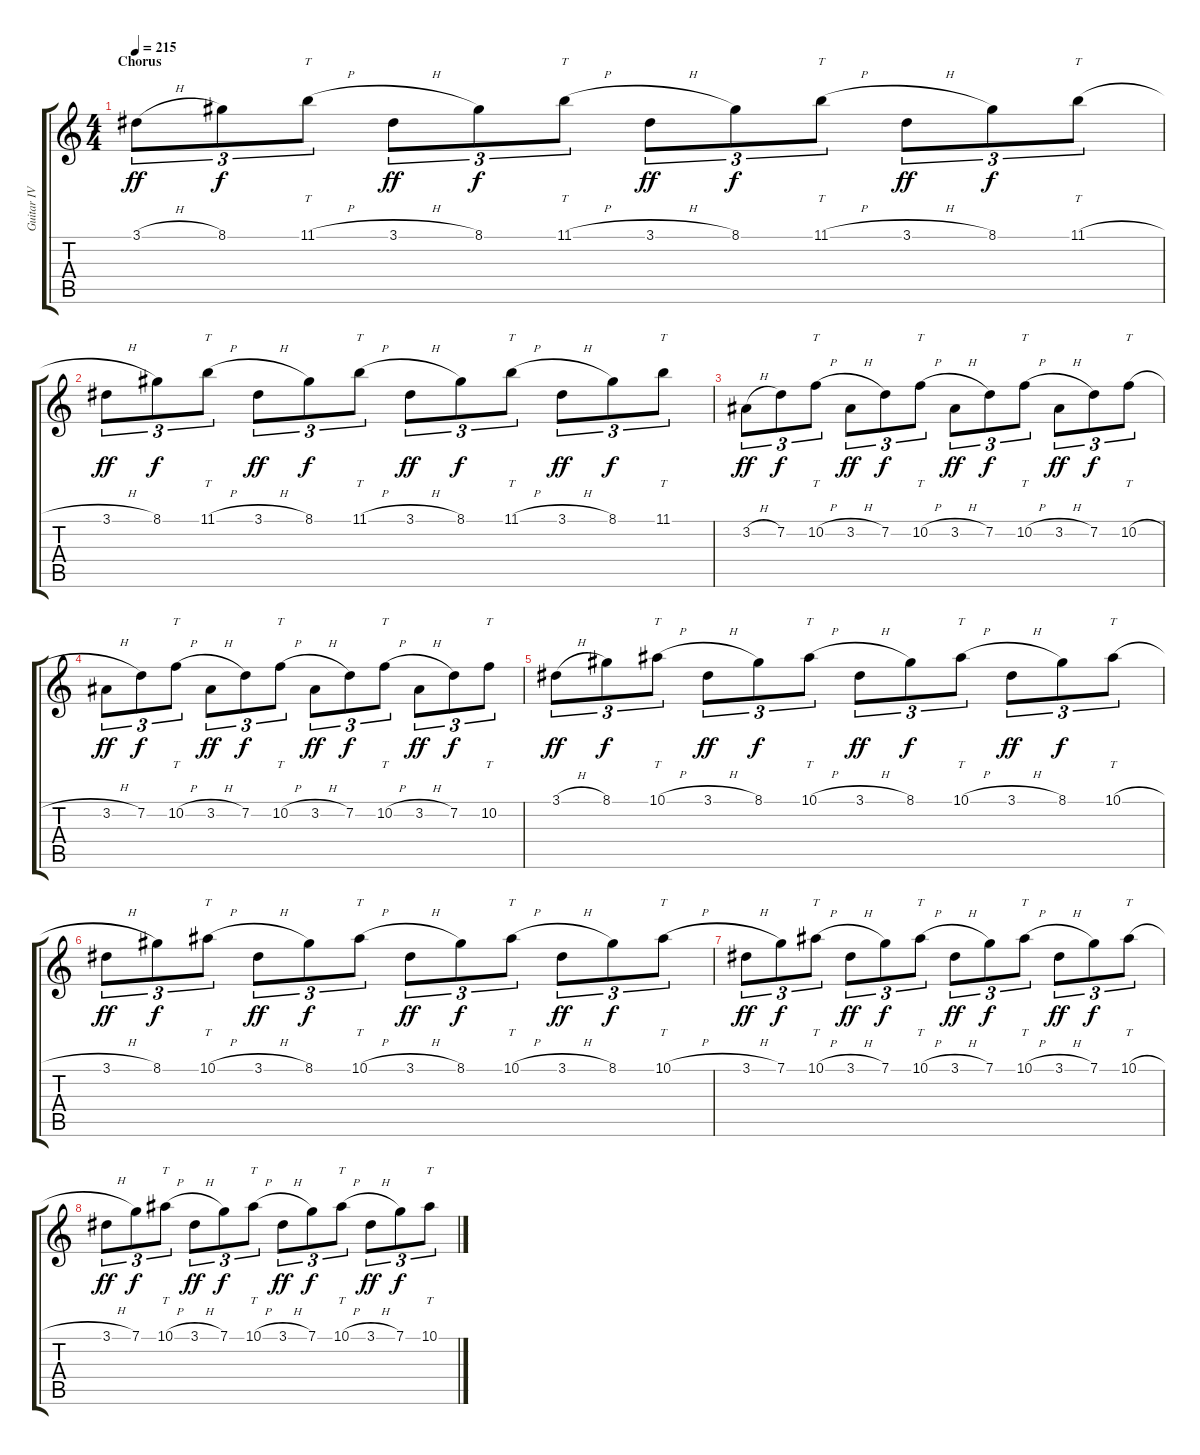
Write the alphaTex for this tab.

\track ("Guitar IV" "Guitar IV") {instrument overdrivenguitar}
\staff {score tabs}
\tuning (C4 G3 Eb3 Bb2 F2 C2) {hide}
\ts (4 4)
\section ("" "Chorus")
\tempo 215
\clef g2
\ks c
3.1{h}.8{tu (3 2) dy ff} 8.1.8{tu (3 2) dy f} 11.1{h}.8{tt tu (3 2)} 3.1{h}.8{tu (3 2) dy ff} 8.1.8{tu (3 2) dy f} 11.1{h}.8{tt tu (3 2)} 3.1{h}.8{tu (3 2) dy ff} 8.1.8{tu (3 2) dy f} 11.1{h}.8{tt tu (3 2)} 3.1{h}.8{tu (3 2) dy ff} 8.1.8{tu (3 2) dy f} 11.1{h}.8{tt tu (3 2)} |
3.1{h}.8{tu (3 2) dy ff} 8.1.8{tu (3 2) dy f} 11.1{h}.8{tt tu (3 2)} 3.1{h}.8{tu (3 2) dy ff} 8.1.8{tu (3 2) dy f} 11.1{h}.8{tt tu (3 2)} 3.1{h}.8{tu (3 2) dy ff} 8.1.8{tu (3 2) dy f} 11.1{h}.8{tt tu (3 2)} 3.1{h}.8{tu (3 2) dy ff} 8.1.8{tu (3 2) dy f} 11.1.8{tt tu (3 2)} |
3.2{h}.8{tu (3 2) dy ff} 7.2.8{tu (3 2) dy f} 10.2{h}.8{tt tu (3 2)} 3.2{h}.8{tu (3 2) dy ff} 7.2.8{tu (3 2) dy f} 10.2{h}.8{tt tu (3 2)} 3.2{h}.8{tu (3 2) dy ff} 7.2.8{tu (3 2) dy f} 10.2{h}.8{tt tu (3 2)} 3.2{h}.8{tu (3 2) dy ff} 7.2.8{tu (3 2) dy f} 10.2{h}.8{tt tu (3 2)} |
3.2{h}.8{tu (3 2) dy ff} 7.2.8{tu (3 2) dy f} 10.2{h}.8{tt tu (3 2)} 3.2{h}.8{tu (3 2) dy ff} 7.2.8{tu (3 2) dy f} 10.2{h}.8{tt tu (3 2)} 3.2{h}.8{tu (3 2) dy ff} 7.2.8{tu (3 2) dy f} 10.2{h}.8{tt tu (3 2)} 3.2{h}.8{tu (3 2) dy ff} 7.2.8{tu (3 2) dy f} 10.2.8{tt tu (3 2)} |
3.1{h}.8{tu (3 2) dy ff} 8.1.8{tu (3 2) dy f} 10.1{h}.8{tt tu (3 2)} 3.1{h}.8{tu (3 2) dy ff} 8.1.8{tu (3 2) dy f} 10.1{h}.8{tt tu (3 2)} 3.1{h}.8{tu (3 2) dy ff} 8.1.8{tu (3 2) dy f} 10.1{h}.8{tt tu (3 2)} 3.1{h}.8{tu (3 2) dy ff} 8.1.8{tu (3 2) dy f} 10.1{h}.8{tt tu (3 2)} |
3.1{h}.8{tu (3 2) dy ff} 8.1.8{tu (3 2) dy f} 10.1{h}.8{tt tu (3 2)} 3.1{h}.8{tu (3 2) dy ff} 8.1.8{tu (3 2) dy f} 10.1{h}.8{tt tu (3 2)} 3.1{h}.8{tu (3 2) dy ff} 8.1.8{tu (3 2) dy f} 10.1{h}.8{tt tu (3 2)} 3.1{h}.8{tu (3 2) dy ff} 8.1.8{tu (3 2) dy f} 10.1{h}.8{tt tu (3 2)} |
3.1{h}.8{tu (3 2) dy ff} 7.1.8{tu (3 2) dy f} 10.1{h}.8{tt tu (3 2)} 3.1{h}.8{tu (3 2) dy ff} 7.1.8{tu (3 2) dy f} 10.1{h}.8{tt tu (3 2)} 3.1{h}.8{tu (3 2) dy ff} 7.1.8{tu (3 2) dy f} 10.1{h}.8{tt tu (3 2)} 3.1{h}.8{tu (3 2) dy ff} 7.1.8{tu (3 2) dy f} 10.1{h}.8{tt tu (3 2)} |
3.1{h}.8{tu (3 2) dy ff} 7.1.8{tu (3 2) dy f} 10.1{h}.8{tt tu (3 2)} 3.1{h}.8{tu (3 2) dy ff} 7.1.8{tu (3 2) dy f} 10.1{h}.8{tt tu (3 2)} 3.1{h}.8{tu (3 2) dy ff} 7.1.8{tu (3 2) dy f} 10.1{h}.8{tt tu (3 2)} 3.1{h}.8{tu (3 2) dy ff} 7.1.8{tu (3 2) dy f} 10.1.8{tt tu (3 2)}
